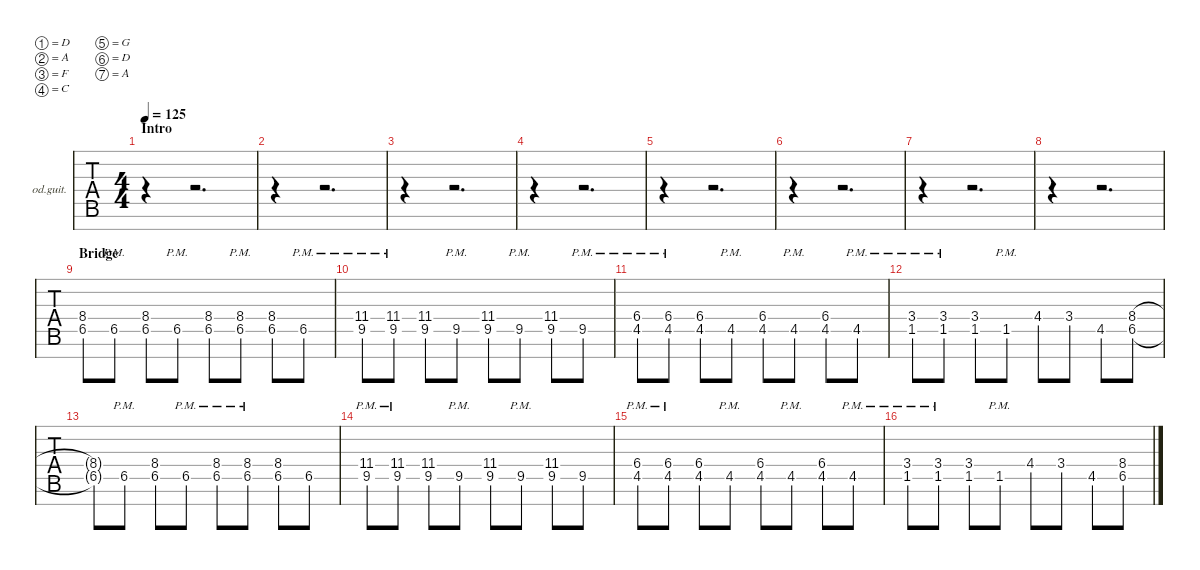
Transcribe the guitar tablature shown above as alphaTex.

\defaultSystemsLayout 4
\hideDynamics
\bracketExtendMode nobrackets
\firstSystemTrackNameOrientation horizontal
\otherSystemsTrackNameOrientation horizontal
\track ("7str" "od.guit.") {defaultSystemsLayout 4 solo instrument overdrivenguitar}
\staff {tabs}
\tuning (D4 A3 F3 C3 G2 D2 A1)
\ts (4 4)
\beaming (8 2 2 2 2)
\section ("" "Intro")
\scale
1.26223
\tempo 125
\accidentals auto
\clef g2
\ottava regular
\simile none
\ks c#minor
r.4{dy mf instrument overdrivenguitar beam Down} r.2{d beam Down} |
\scale
0.912591 r.4{beam Down} r.2{d beam Down} |
\scale
0.912591 r.4{beam Down} r.2{d beam Down} |
\scale
0.912591 r.4{beam Down} r.2{d beam Down} |
\scale
1.20529 r.4{beam Down} r.2{d beam Down} |
\scale
0.925674 r.4{beam Down} r.2{d beam Down} |
\scale
0.925674 r.4{beam Down} r.2{d beam Down} |
\scale
0.943358 r.4{beam Down} r.2{d beam Down} |
\section ("" "Bridge")
\scale
1.20972
\scale
1.20972 (8.4{acc #} 6.5{acc #}).8{beam Up} 6.5{pm acc #}.8{beam Up} (8.4{acc #} 6.5{acc #}).8{beam Up} 6.5{pm acc #}.8{beam Up} (8.4{acc #} 6.5{acc #}).8{beam Up} (8.4{pm acc #} 6.5{pm acc #}).8{beam Up} (8.4{acc #} 6.5{acc #}).8{beam Up} 6.5{pm acc #}.8{beam Up} |
\scale
0.930095
\scale
0.930095 (11.4{pm acc forcenatural} 9.5{pm acc forcenatural}).8{beam Up} (11.4{pm acc forcenatural} 9.5{pm acc forcenatural}).8{beam Up} (11.4{acc forcenatural} 9.5{acc forcenatural}).8{beam Up} 9.5{pm acc forcenatural}.8{beam Up} (11.4{acc forcenatural} 9.5{acc forcenatural}).8{beam Up} 9.5{pm acc forcenatural}.8{beam Up} (11.4{acc forcenatural} 9.5{acc forcenatural}).8{beam Up} 9.5{pm acc forcenatural}.8{beam Up} |
\scale
0.930095
\scale
0.930095 (6.4{pm acc #} 4.5{pm acc forcenatural}).8{beam Up} (6.4{pm acc #} 4.5{pm acc forcenatural}).8{beam Up} (6.4{acc #} 4.5{acc forcenatural}).8{beam Up} 4.5{pm acc forcenatural}.8{beam Up} (6.4{acc #} 4.5{acc forcenatural}).8{beam Up} 4.5{pm acc forcenatural}.8{beam Up} (6.4{acc #} 4.5{acc forcenatural}).8{beam Up} 4.5{pm acc forcenatural}.8{beam Up} |
\scale
0.930095
\scale
0.930095 (3.4{pm acc #} 1.5{pm acc #}).8{beam Up} (3.4{pm acc #} 1.5{pm acc #}).8{beam Up} (3.4{acc #} 1.5{acc #}).8{beam Up} 1.5{pm acc #}.8{beam Up} 4.4{acc forcenatural}.8{beam Up} 3.4{acc #}.8{beam Up} 4.5{acc forcenatural}.8{beam Up} (8.4{acc #} 6.5{acc #}).8{beam Up} |
\scale
1.20529
\scale
1.20529 (8.4{t acc #} 6.5{t acc #}).8{beam Up} 6.5{pm acc #}.8{beam Up} (8.4{acc #} 6.5{acc #}).8{beam Up} 6.5{pm acc #}.8{beam Up} (8.4{pm acc #} 6.5{pm acc #}).8{beam Up} (8.4{pm acc #} 6.5{pm acc #}).8{beam Up} (8.4{acc #} 6.5{acc #}).8{beam Up} 6.5{acc #}.8{beam Up} |
\scale
0.925674
\scale
0.925674 (11.4{pm acc forcenatural} 9.5{pm acc forcenatural}).8{beam Up} (11.4{pm acc forcenatural} 9.5{pm acc forcenatural}).8{beam Up} (11.4{acc forcenatural} 9.5{acc forcenatural}).8{beam Up} 9.5{pm acc forcenatural}.8{beam Up} (11.4{acc forcenatural} 9.5{acc forcenatural}).8{beam Up} 9.5{pm acc forcenatural}.8{beam Up} (11.4{acc forcenatural} 9.5{acc forcenatural}).8{beam Up} 9.5{acc forcenatural}.8{beam Up} |
\scale
0.925674
\scale
0.925674 (6.4{pm acc #} 4.5{pm acc forcenatural}).8{beam Up} (6.4{pm acc #} 4.5{pm acc forcenatural}).8{beam Up} (6.4{acc #} 4.5{acc forcenatural}).8{beam Up} 4.5{pm acc forcenatural}.8{beam Up} (6.4{acc #} 4.5{acc forcenatural}).8{beam Up} 4.5{pm acc forcenatural}.8{beam Up} (6.4{acc #} 4.5{acc forcenatural}).8{beam Up} 4.5{pm acc forcenatural}.8{beam Up} |
\scale
0.943358
\scale
0.943358 (3.4{pm acc #} 1.5{pm acc #}).8{beam Up} (3.4{pm acc #} 1.5{pm acc #}).8{beam Up} (3.4{acc #} 1.5{acc #}).8{beam Up} 1.5{pm acc #}.8{beam Up} 4.4{acc forcenatural}.8{beam Up} 3.4{acc #}.8{beam Up} 4.5{acc forcenatural}.8{beam Up} (8.4{acc #} 6.5{acc #}).8{beam Up}
